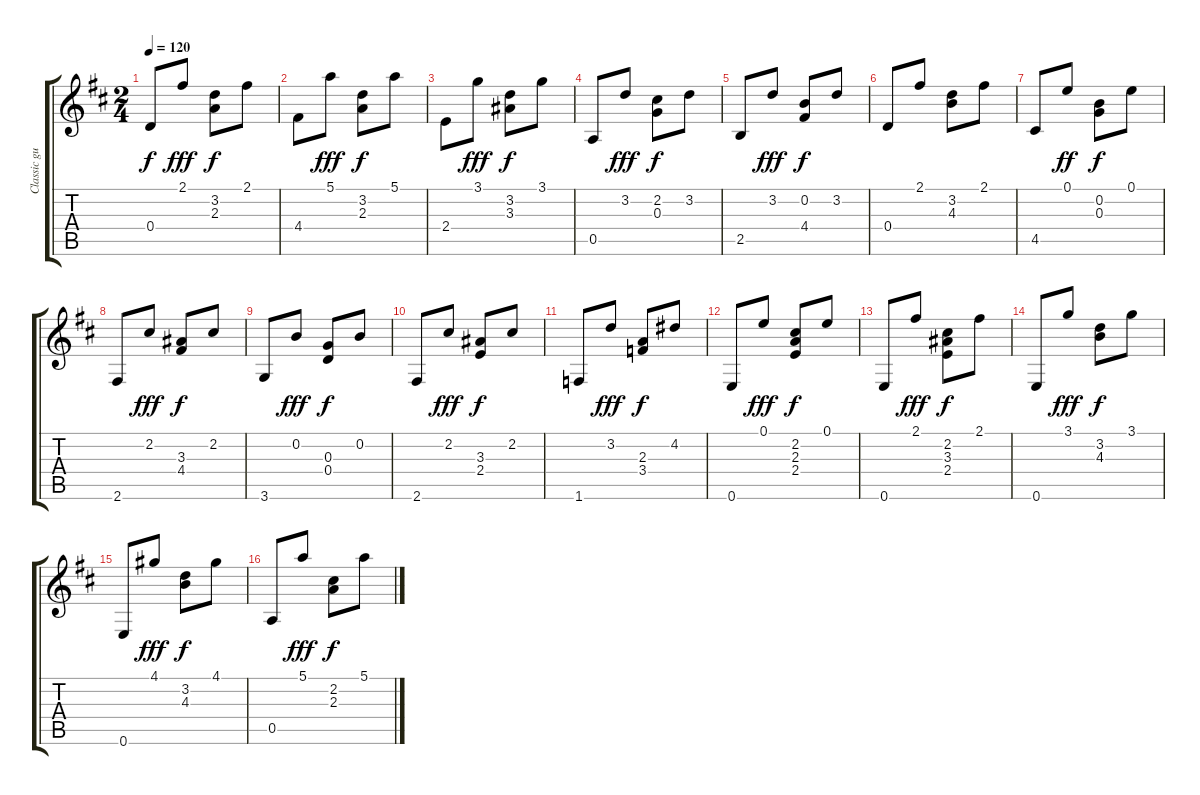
\track ("Classic guitar" "Classic gu") {instrument acousticguitarnylon}
\staff {score tabs}
\tuning (E4 B3 G3 D3 A2 E2) {hide}
\ts (2 4)
\tempo 120
\clef g2
\ks d
0.4.8{dy f} 2.1.8{dy fff} (3.2 2.3).8{dy f} 2.1.8 |
4.4.8 5.1.8{dy fff} (3.2 2.3).8{dy f} 5.1.8 |
2.4.8 3.1.8{dy fff} (3.2 3.3).8{dy f} 3.1.8 |
0.5.8 3.2.8{dy fff} (2.2 0.3).8{dy f} 3.2.8 |
2.5.8 3.2.8{dy fff} (0.2 4.4).8{dy f} 3.2.8 |
0.4.8 2.1.8 (3.2 4.3).8 2.1.8 |
4.5.8 0.1.8{dy ff} (0.2 0.3).8{dy f} 0.1.8 |
2.6.8 2.2.8{dy fff} (3.3 4.4).8{dy f} 2.2.8 |
3.6.8 0.2.8{dy fff} (0.3 0.4).8{dy f} 0.2.8 |
2.6.8 2.2.8{dy fff} (3.3 2.4).8{dy f} 2.2.8 |
1.6.8 3.2.8{dy fff} (2.3 3.4).8{dy f} 4.2.8 |
0.6.8 0.1.8{dy fff} (2.2 2.3 2.4).8{dy f} 0.1.8 |
0.6.8 2.1.8{dy fff} (2.2 3.3 2.4).8{dy f} 2.1.8 |
0.6.8 3.1.8{dy fff} (3.2 4.3).8{dy f} 3.1.8 |
0.6.8 4.1.8{dy fff} (3.2 4.3).8{dy f} 4.1.8 |
0.5.8 5.1.8{dy fff} (2.2 2.3).8{dy f} 5.1.8
